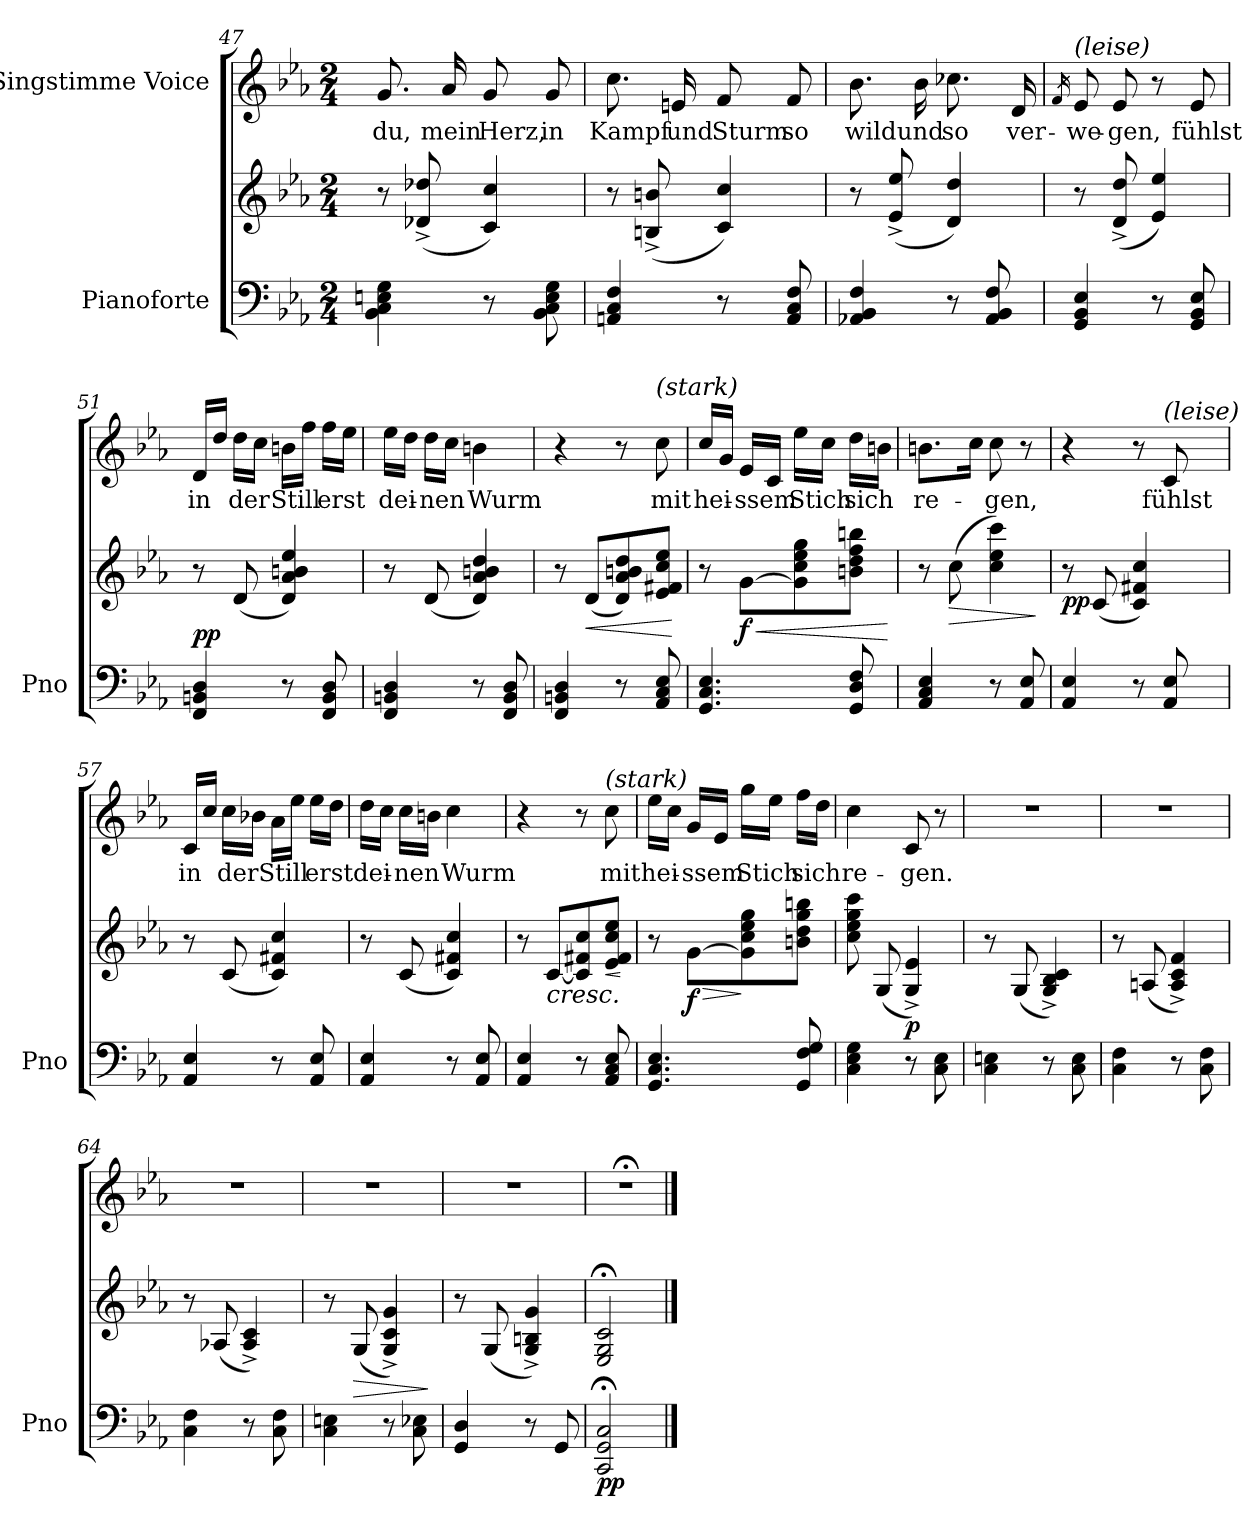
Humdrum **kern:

**kern	**kern	**dynam	**kern	**text
*part2	*part2	*part2	*part1	*part1
*staff3	*staff2	*staff2/3	*staff1	*staff1
*I"Pianoforte	*	*	*I"Singstimme Voice	*
*I'Pno	*	*	*	*
!!LO:LB:g=z
*clefF4	*clefG2	*	*clefG2	*
*k[b-e-a-]	*k[b-e-a-]	*	*k[b-e-a-]	*
*M2/4	*M2/4	*	*M2/4	*
=47	=47	=47	=47	=47
!	!	!	!	!LO:LY:b
4BB-\ 4C\ 4En\ 4G\	8r	.	8.g/	du,
.	(8d-X/^ 8dd-X/^	.	.	.
!	!	!	!	!LO:LY:b
.	.	.	16a-/	mein
!	!	!	!	!LO:LY:b
8r	4c/ 4cc/)	.	8g/	Herz,
!	!	!	!	!LO:LY:b
8BB-\ 8C\ 8E\ 8G\	.	.	8g/	in
=48	=48	=48	=48	=48
!	!	!	!	!LO:LY:b
4AAn/ 4C/ 4F/	8r	.	8.cc\	Kampf
.	(8Bn/^ 8bn/^	.	.	.
!	!	!	!	!LO:LY:b
.	.	.	16en/	und
!	!	!	!	!LO:LY:b
8r	4c/ 4cc/)	.	8f/	Sturm
!	!	!	!	!LO:LY:b
8AA/ 8C/ 8F/	.	.	8f/	so
=49	=49	=49	=49	=49
!	!	!	!	!LO:LY:b
4AA-X/ 4BB-/ 4F/	8r	.	8.b-\	wild
.	(8e-/^ 8ee-/^	.	.	.
!	!	!	!	!LO:LY:b
.	.	.	16b-\	und
!	!	!	!	!LO:LY:b
8r	4d/ 4dd/)	.	8.cc-X\	so
8AA-/ 8BB-/ 8F/	.	.	.	.
!	!	!	!	!LO:LY:b
.	.	.	16d/	ver-
=50	=50	=50	=50	=50
.	.	.	16qf/	.
!	!	!	!LO:TX:a:i:t=(leise)	!
!	!	!	!	!LO:LY:b
4GG/ 4BB-/ 4E-/	8r	.	8e-/	-we-
!	!	!	!	!LO:LY:b
.	(8d/^ 8dd/^	.	8e-/	-gen,
8r	4e-/ 4ee-/)	.	8r	.
!	!	!	!	!LO:LY:b
8GG/ 8BB-/ 8E-/	.	.	8e-/	fühlst
=51	=51	=51	=51	=51
!	!	!LO:DY:a=2	!	!LO:LY:b
4FF/ 4BBn/ 4D/	8r	pp	16d/LL	in
.	.	.	16dd/JJ	.
!	!	!	!	!LO:LY:b
.	(8d/	.	16dd\LL	der
.	.	.	16cc\JJ	.
!	!	!	!	!LO:LY:b
8r	4d/ 4a-/ 4bn/ 4ee-/)	.	16bn\LL	Still
.	.	.	16ff\JJ	.
!	!	!	!	!LO:LY:b
8FF/ 8BB/ 8D/	.	.	16ff\LL	erst
.	.	.	16ee-\JJ	.
!!LO:LB:g=z
=52	=52	=52	=52	=52
!	!	!	!	!LO:LY:b
4FF/ 4BBn/ 4D/	8r	.	16ee-\LL	dei-
.	.	.	16dd\JJ	.
!	!	!	!	!LO:LY:b
.	(8d/	.	16dd\LL	-nen
.	.	.	16cc\JJ	.
!	!	!	!	!LO:LY:b
8r	4d/ 4a-/ 4bn/ 4dd/)	.	4bn\	Wurm
8FF/ 8BB/ 8D/	.	.	.	.
=53	=53	=53	=53	=53
4FF/ 4BBn/ 4D/	8r	.	4r	.
!	!	!LO:HP:b	!	!
.	(8d/L	<	.	.
8r	8d/ 8a-/ 8bn/ 8dd/)	.	8r	.
!	!	!	!LO:TX:a:i:t=(stark)	!
!	!	!	!	!LO:LY:b
8AA-/ 8C/ 8E-/	8e-/ 8f#X/ 8cc/ 8ee-/J	.	8cc\	mit
.	.	[	.	.
=54	=54	=54	=54	=54
!	!	!	!	!LO:LY:b
4.GG/ 4.C/ 4.E-/	8r	.	16cc/LL	hei-
.	.	.	16g/JJ	.
!	!	!LO:HP:b	!	!LO:LY:b
!	!	!LO:DY:n=1:b	!	!
.	[8g\L	< f	16e-/LL	-ssem
.	.	.	16c/JJ	.
!	!	!	!	!LO:LY:b
.	8g\] 8cc\ 8ee-\ 8gg\	.	16ee-\LL	Stich
.	.	.	16cc\JJ	.
!	!	!	!	!LO:LY:b
8GG/ 8D/ 8F/	8bn\ 8dd\ 8ff\ 8bbn\J	.	16dd\LL	sich
.	.	.	16bn\JJ	.
.	.	[	.	.
=55	=55	=55	=55	=55
!	!	!	!	!LO:LY:b
4AA-/ 4C/ 4E-/	8r	.	8.bn\L	re-
!	!	!LO:HP:b	!	!
.	(8cc\	>	.	.
.	.	.	16cc\Jk	.
!	!	!	!	!LO:LY:b
8r	4cc\ 4ee-\ 4ccc\)	.	8cc\	-gen,
8AA-/ 8E-/	.	.	8r	.
.	.	]	.	.
=56	=56	=56	=56	=56
!	!	!LO:DY:b	!	!
4AA-/ 4E-/	8r	pp	4r	.
.	(8c/	.	.	.
8r	4c/ 4f#X/ 4cc/)	.	8r	.
!	!	!	!LO:TX:a:i:t=(leise)	!
!	!	!	!	!LO:LY:b
8AA-/ 8E-/	.	.	8c/	fühlst
!!LO:LB:g=z
=57	=57	=57	=57	=57
!	!	!	!	!LO:LY:b
4AA-/ 4E-/	8r	.	16c/LL	in
.	.	.	16cc/JJ	.
!	!	!	!	!LO:LY:b
.	(8c/	.	16cc\LL	der
.	.	.	16b-X\JJ	.
!	!	!	!	!LO:LY:b
8r	4c/ 4f#X/ 4cc/)	.	16a-\LL	Still
.	.	.	16ee-\JJ	.
!	!	!	!	!LO:LY:b
8AA-/ 8E-/	.	.	16ee-\LL	erst
.	.	.	16dd\JJ	.
=58	=58	=58	=58	=58
!	!	!	!	!LO:LY:b
4AA-/ 4E-/	8r	.	16dd\LL	dei-
.	.	.	16cc\JJ	.
!	!	!	!	!LO:LY:b
.	(8c/	.	16cc\LL	-nen
.	.	.	16bn\JJ	.
!	!	!	!	!LO:LY:b
8r	4c/ 4f#X/ 4cc/)	.	4cc\	Wurm
8AA-/ 8E-/	.	.	.	.
=59	=59	=59	=59	=59
4AA-/ 4E-/	8r	.	4r	.
!	!	!LO:HP:b	!	!
.	[8c/L	<	.	.
8r	8c/] 8f#X/ 8cc/	.	8r	.
!	!	!	!LO:TX:a:i:t=(stark)	!
!	!	!LO:HP:b	!	!LO:LY:b
8AA-/ 8C/ 8E-/	8e-/ 8f#/ 8cc/ 8ee-/J	<	8cc\	mit
.	.	[ [	.	.
=60	=60	=60	=60	=60
!	!	!	!	!LO:LY:b
4.GG/ 4.C/ 4.E-/	8r	.	16ee-\LL	hei-
.	.	.	16cc\JJ	.
!	!	!LO:HP:b	!	!LO:LY:b
!	!	!LO:DY:n=1:b	!	!
.	[8g\L	> f	16g/LL	ssem
.	.	.	16e-/JJ	.
!	!	!	!	!LO:LY:b
.	8g\] 8cc\ 8ee-\ 8gg\	]	16gg\LL	Stich
.	.	.	16ee-\JJ	.
!	!	!	!	!LO:LY:b
8GG/ 8F/ 8G/	8bn\ 8dd\ 8gg\ 8bbn\J	.	16ff\LL	sich
.	.	.	16dd\JJ	.
=61	=61	=61	=61	=61
!	!	!	!	!LO:LY:b
4C\ 4E-\ 4G\	8cc\ 8ee-\ 8gg\ 8ccc\	.	4cc\	re-
.	(8G/	.	.	.
!	!	!LO:DY:a=2	!	!LO:LY:b
8r	4G/^ 4e-/^)	p	8c/	-gen.
8C\ 8E-\	.	.	8r	.
!!LO:PB:g=z
=62	=62	=62	=62	=62
4C\ 4En\	8r	.	2r	.
.	(8G/	.	.	.
8r	4G/^ 4B-/^ 4c/^)	.	.	.
8C\ 8E\	.	.	.	.
=63	=63	=63	=63	=63
4C\ 4F\	8r	.	2r	.
.	(8An/	.	.	.
8r	4A/^ 4c/^ 4f/^)	.	.	.
8C\ 8F\	.	.	.	.
=64	=64	=64	=64	=64
4C\ 4F\	8r	.	2r	.
.	(8A-X/	.	.	.
8r	4A-/^ 4c/^)	.	.	.
8C\ 8F\	.	.	.	.
=65	=65	=65	=65	=65
4C\ 4En\	8r	.	2r	.
!	!	!LO:HP:b	!	!
.	(8G/	>	.	.
8r	4G/^ 4c/^ 4g/^)	.	.	.
8C\ 8E-X\	.	.	.	.
.	.	]	.	.
=66	=66	=66	=66	=66
4GG/ 4D/	8r	.	2r	.
.	(8G/	.	.	.
8r	4G/^ 4Bn/^ 4g/^)	.	.	.
8GG/	.	.	.	.
=67	=67	=67	=67	=67
!	!	!LO:DY:b=2	!	!
2CC/;< 2GG/;< 2C/;<	2E-/;< 2G/;< 2c/;<	pp	2r;<	.
==	==	==	==	==
*-	*-	*-	*-	*-
